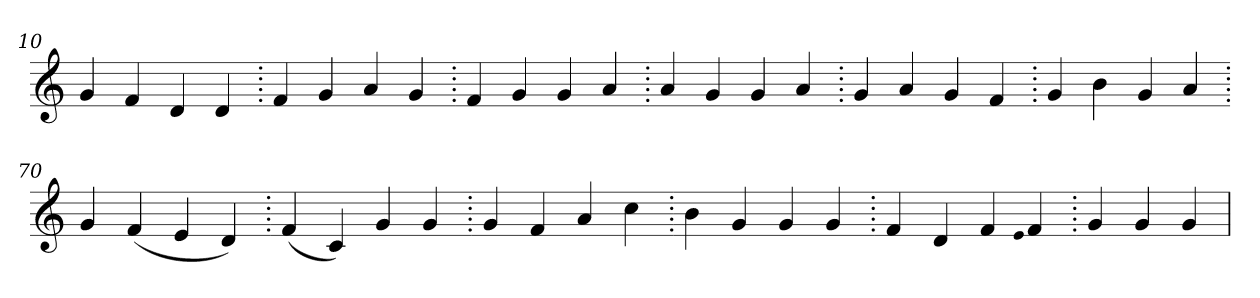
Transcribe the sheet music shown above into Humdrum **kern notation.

**kern
*part1
*staff1
*clefG2
=10.
4g
4f
4d
4d
=20.
4f
4g
4a
4g
=30.
4f
4g
4g
4a
=40.
4a
4g
4g
4a
=50.
4g
4a
4g
4f
=60.
4g
4b
4g
4a
=70.
4g
(>4f
4e
4d)
=80.
(>4f
4c)
4g
4g
=90.
4g
4f
4a
4cc
=100.
4b
4g
4g
4g
=110.
4f
4d
4f
qqe
4f
=120.
4g
4g
4g
=
*-
